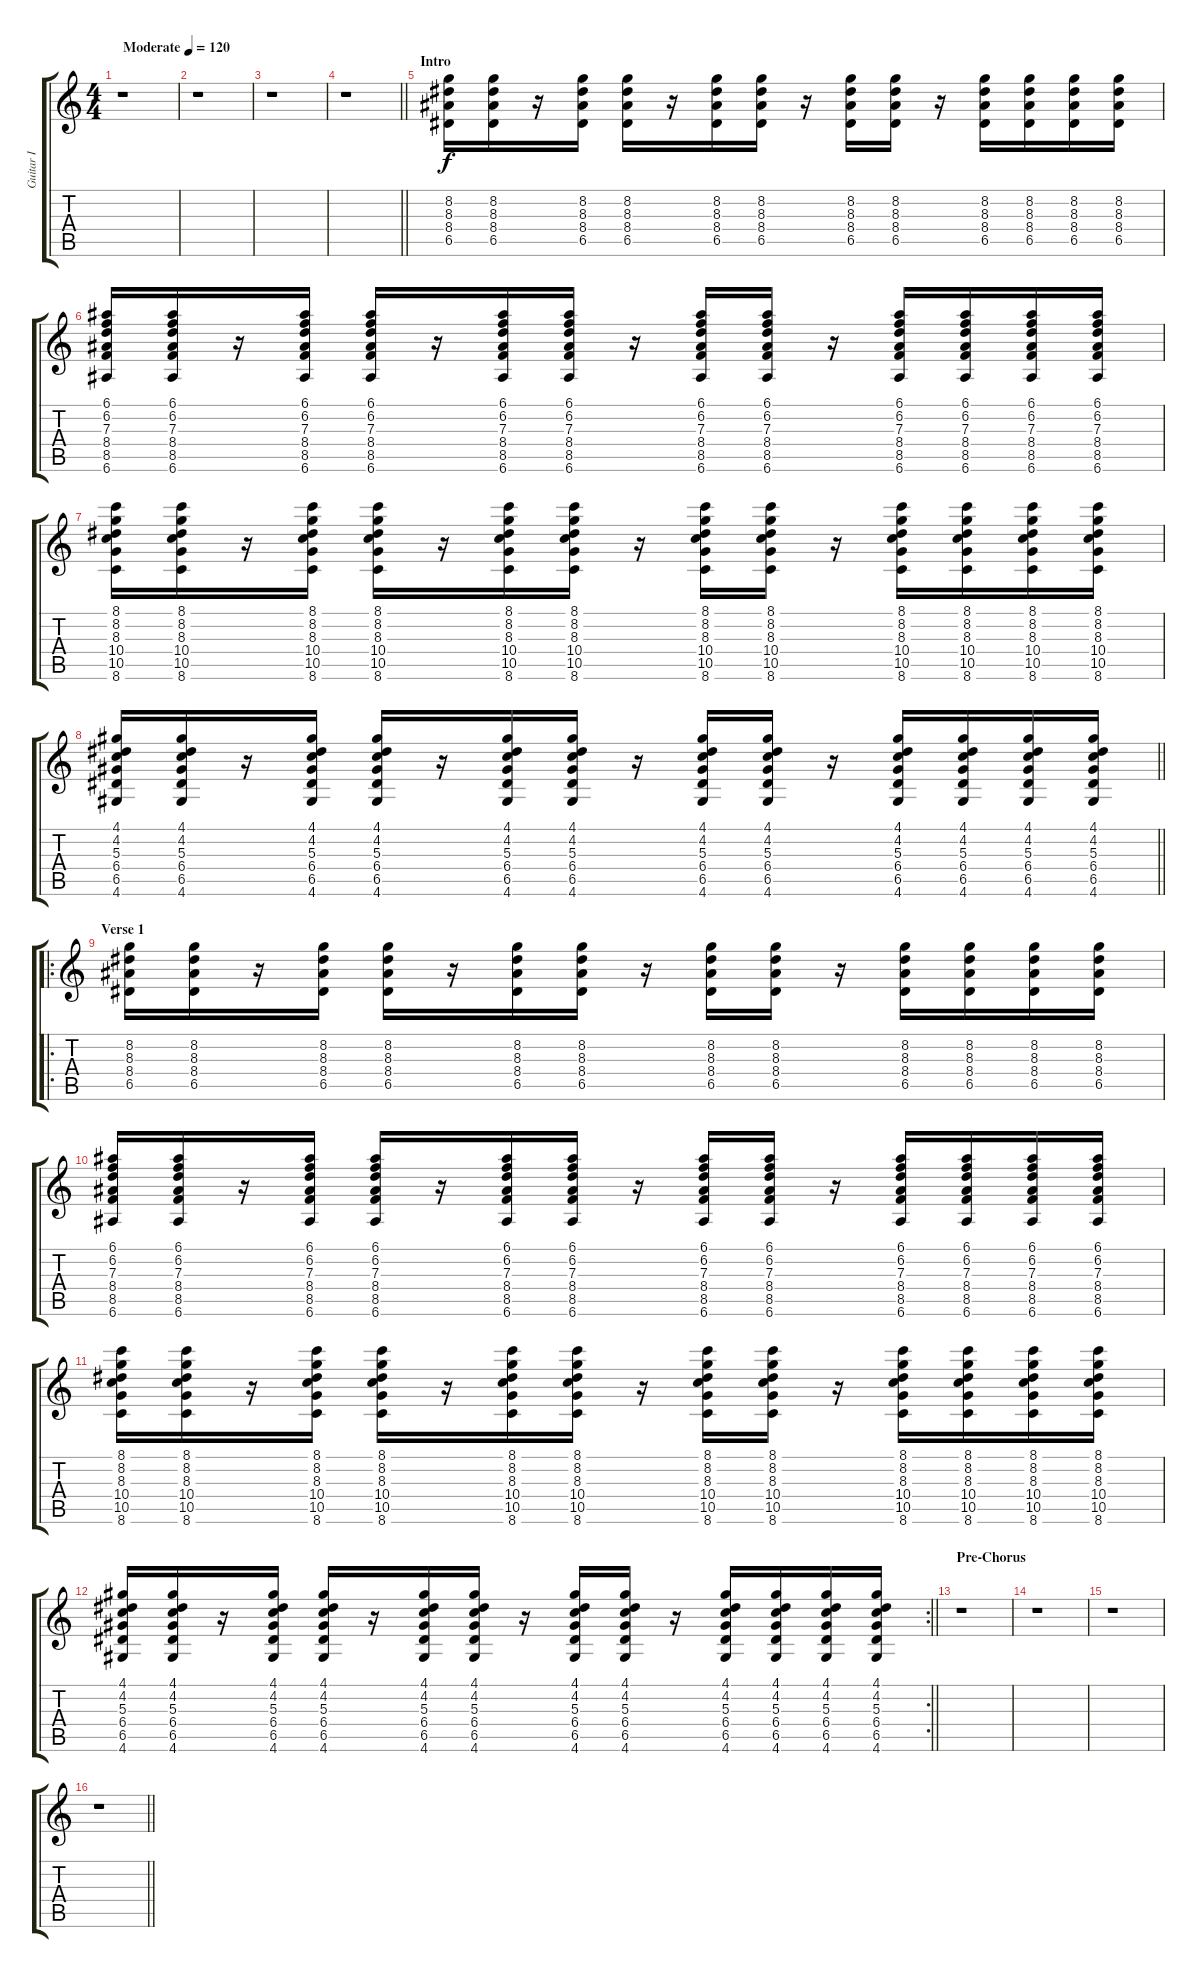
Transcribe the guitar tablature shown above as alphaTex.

\track ("Guitar I" "Guitar I") {instrument electricguitarclean}
\staff {score tabs}
\tuning (E4 B3 G3 D3 A2 E2) {hide}
\ts (4 4)
\tempo (120 "Moderate")
\clef g2
\ks c
r.1{dy f instrument electricguitarclean} |
r.1 |
r.1 |
\barLineRight lightlight
r.1 |
\section ("" "Intro")
(8.2 8.3 8.4 6.5).16 (8.2 8.3 8.4 6.5).16 r.16 (8.2 8.3 8.4 6.5).16 (8.2 8.3 8.4 6.5).16 r.16 (8.2 8.3 8.4 6.5).16 (8.2 8.3 8.4 6.5).16 r.16 (8.2 8.3 8.4 6.5).16 (8.2 8.3 8.4 6.5).16 r.16 (8.2 8.3 8.4 6.5).16 (8.2 8.3 8.4 6.5).16 (8.2 8.3 8.4 6.5).16 (8.2 8.3 8.4 6.5).16 |
(6.1 6.2 7.3 8.4 8.5 6.6).16 (6.1 6.2 7.3 8.4 8.5 6.6).16 r.16 (6.1 6.2 7.3 8.4 8.5 6.6).16 (6.1 6.2 7.3 8.4 8.5 6.6).16 r.16 (6.1 6.2 7.3 8.4 8.5 6.6).16 (6.1 6.2 7.3 8.4 8.5 6.6).16 r.16 (6.1 6.2 7.3 8.4 8.5 6.6).16 (6.1 6.2 7.3 8.4 8.5 6.6).16 r.16 (6.1 6.2 7.3 8.4 8.5 6.6).16 (6.1 6.2 7.3 8.4 8.5 6.6).16 (6.1 6.2 7.3 8.4 8.5 6.6).16 (6.1 6.2 7.3 8.4 8.5 6.6).16 |
(8.1 8.2 8.3 10.4 10.5 8.6).16 (8.1 8.2 8.3 10.4 10.5 8.6).16 r.16 (8.1 8.2 8.3 10.4 10.5 8.6).16 (8.1 8.2 8.3 10.4 10.5 8.6).16 r.16 (8.1 8.2 8.3 10.4 10.5 8.6).16 (8.1 8.2 8.3 10.4 10.5 8.6).16 r.16 (8.1 8.2 8.3 10.4 10.5 8.6).16 (8.1 8.2 8.3 10.4 10.5 8.6).16 r.16 (8.1 8.2 8.3 10.4 10.5 8.6).16 (8.1 8.2 8.3 10.4 10.5 8.6).16 (8.1 8.2 8.3 10.4 10.5 8.6).16 (8.1 8.2 8.3 10.4 10.5 8.6).16 |
\barLineRight lightlight
(4.1 4.2 5.3 6.4 6.5 4.6).16 (4.1 4.2 5.3 6.4 6.5 4.6).16 r.16 (4.1 4.2 5.3 6.4 6.5 4.6).16 (4.1 4.2 5.3 6.4 6.5 4.6).16 r.16 (4.1 4.2 5.3 6.4 6.5 4.6).16 (4.1 4.2 5.3 6.4 6.5 4.6).16 r.16 (4.1 4.2 5.3 6.4 6.5 4.6).16 (4.1 4.2 5.3 6.4 6.5 4.6).16 r.16 (4.1 4.2 5.3 6.4 6.5 4.6).16 (4.1 4.2 5.3 6.4 6.5 4.6).16 (4.1 4.2 5.3 6.4 6.5 4.6).16 (4.1 4.2 5.3 6.4 6.5 4.6).16 |
\ro
\section ("" "Verse 1")
(8.2 8.3 8.4 6.5).16 (8.2 8.3 8.4 6.5).16 r.16 (8.2 8.3 8.4 6.5).16 (8.2 8.3 8.4 6.5).16 r.16 (8.2 8.3 8.4 6.5).16 (8.2 8.3 8.4 6.5).16 r.16 (8.2 8.3 8.4 6.5).16 (8.2 8.3 8.4 6.5).16 r.16 (8.2 8.3 8.4 6.5).16 (8.2 8.3 8.4 6.5).16 (8.2 8.3 8.4 6.5).16 (8.2 8.3 8.4 6.5).16 |
(6.1 6.2 7.3 8.4 8.5 6.6).16 (6.1 6.2 7.3 8.4 8.5 6.6).16 r.16 (6.1 6.2 7.3 8.4 8.5 6.6).16 (6.1 6.2 7.3 8.4 8.5 6.6).16 r.16 (6.1 6.2 7.3 8.4 8.5 6.6).16 (6.1 6.2 7.3 8.4 8.5 6.6).16 r.16 (6.1 6.2 7.3 8.4 8.5 6.6).16 (6.1 6.2 7.3 8.4 8.5 6.6).16 r.16 (6.1 6.2 7.3 8.4 8.5 6.6).16 (6.1 6.2 7.3 8.4 8.5 6.6).16 (6.1 6.2 7.3 8.4 8.5 6.6).16 (6.1 6.2 7.3 8.4 8.5 6.6).16 |
(8.1 8.2 8.3 10.4 10.5 8.6).16 (8.1 8.2 8.3 10.4 10.5 8.6).16 r.16 (8.1 8.2 8.3 10.4 10.5 8.6).16 (8.1 8.2 8.3 10.4 10.5 8.6).16 r.16 (8.1 8.2 8.3 10.4 10.5 8.6).16 (8.1 8.2 8.3 10.4 10.5 8.6).16 r.16 (8.1 8.2 8.3 10.4 10.5 8.6).16 (8.1 8.2 8.3 10.4 10.5 8.6).16 r.16 (8.1 8.2 8.3 10.4 10.5 8.6).16 (8.1 8.2 8.3 10.4 10.5 8.6).16 (8.1 8.2 8.3 10.4 10.5 8.6).16 (8.1 8.2 8.3 10.4 10.5 8.6).16 |
\rc 2
\barLineRight lightlight
(4.1 4.2 5.3 6.4 6.5 4.6).16 (4.1 4.2 5.3 6.4 6.5 4.6).16 r.16 (4.1 4.2 5.3 6.4 6.5 4.6).16 (4.1 4.2 5.3 6.4 6.5 4.6).16 r.16 (4.1 4.2 5.3 6.4 6.5 4.6).16 (4.1 4.2 5.3 6.4 6.5 4.6).16 r.16 (4.1 4.2 5.3 6.4 6.5 4.6).16 (4.1 4.2 5.3 6.4 6.5 4.6).16 r.16 (4.1 4.2 5.3 6.4 6.5 4.6).16 (4.1 4.2 5.3 6.4 6.5 4.6).16 (4.1 4.2 5.3 6.4 6.5 4.6).16 (4.1 4.2 5.3 6.4 6.5 4.6).16 |
\section ("" "Pre-Chorus")
r.1 |
r.1 |
r.1 |
\barLineRight lightlight
r.1
